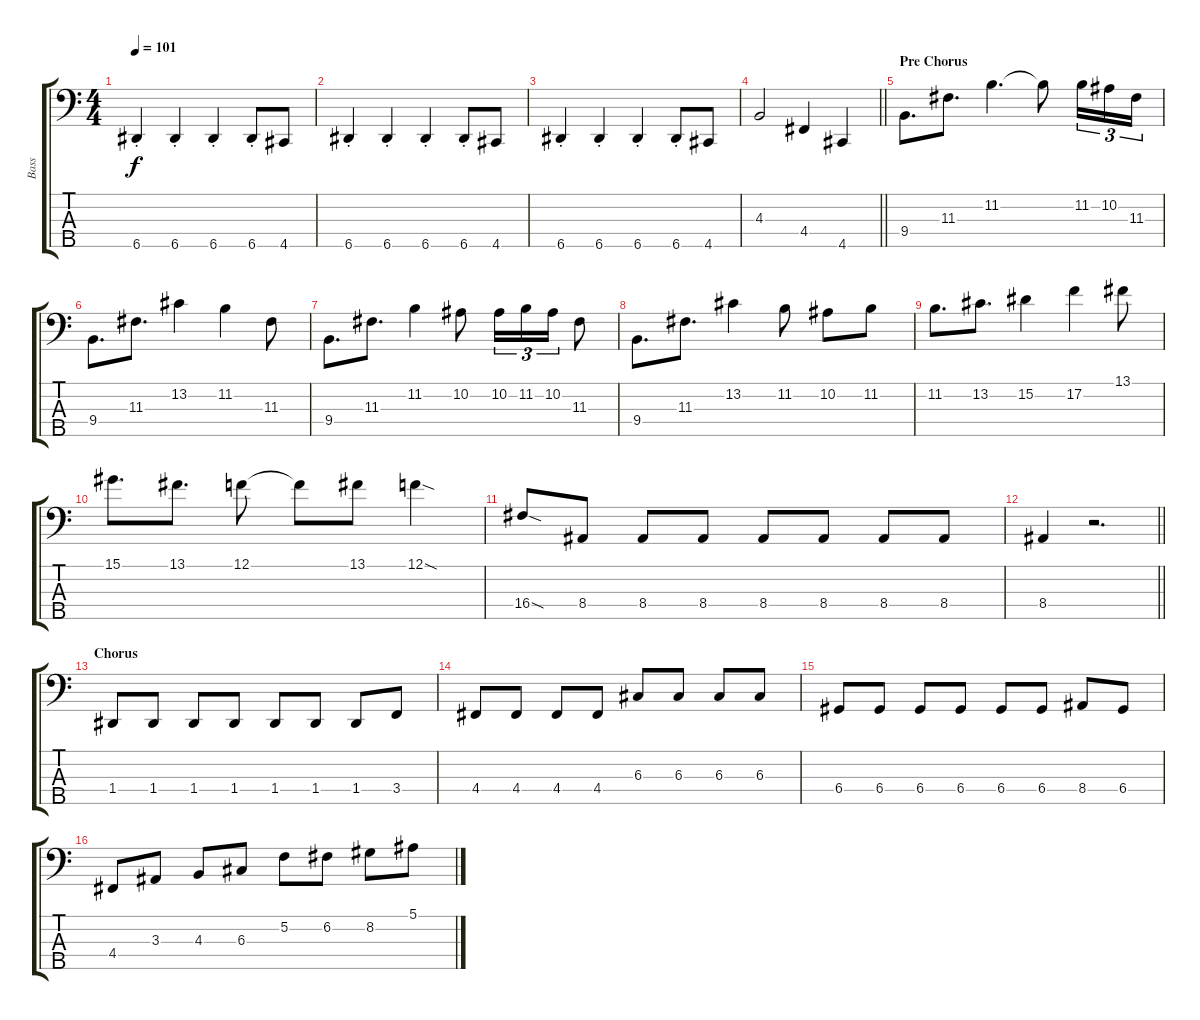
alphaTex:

\track ("Bass" "Bass") {instrument electricbassfinger}
\staff {score tabs}
\tuning (F2 C2 G1 D1 A0) {hide}
\ts (4 4)
\tempo 101
\clef f4
\ks c
6.5{st}.4{dy f} 6.5{st}.4 6.5{st}.4 6.5{st}.8 4.5.8 |
6.5{st}.4 6.5{st}.4 6.5{st}.4 6.5{st}.8 4.5.8 |
6.5{st}.4 6.5{st}.4 6.5{st}.4 6.5{st}.8 4.5.8 |
\barLineRight lightlight
4.3.2 4.4.4 4.5.4 |
\section ("" "Pre Chorus")
9.4.8{d} 11.3.8{d} 11.2.4{d} 11.2{t}.8 11.2.16{tu (3 2)} 10.2.16{tu (3 2)} 11.3.16{tu (3 2)} |
9.4.8{d} 11.3.8{d} 13.2.4 11.2.4 11.3.8 |
9.4.8{d} 11.3.8{d} 11.2.4 10.2.8 10.2.16{tu (3 2)} 11.2.16{tu (3 2)} 10.2.16{tu (3 2)} 11.3.8 |
9.4.8{d} 11.3.8{d} 13.2.4 11.2.8 10.2.8 11.2.8 |
11.2.8{d} 13.2.8{d} 15.2.4 17.2.4 13.1.8 |
15.1.8{d} 13.1.8{d} 12.1.8 12.1{t}.8 13.1.8 12.1{sod}.4 |
16.4{sod}.8 8.4.8 8.4.8 8.4.8 8.4.8 8.4.8 8.4.8 8.4.8 |
\barLineRight lightlight
8.4.4 r.2{d} |
\section ("" "Chorus")
1.4.8 1.4.8 1.4.8 1.4.8 1.4.8 1.4.8 1.4.8 3.4.8 |
4.4.8 4.4.8 4.4.8 4.4.8 6.3.8 6.3.8 6.3.8 6.3.8 |
6.4.8 6.4.8 6.4.8 6.4.8 6.4.8 6.4.8 8.4.8 6.4.8 |
4.4.8 3.3.8 4.3.8 6.3.8 5.2.8 6.2.8 8.2.8 5.1.8
